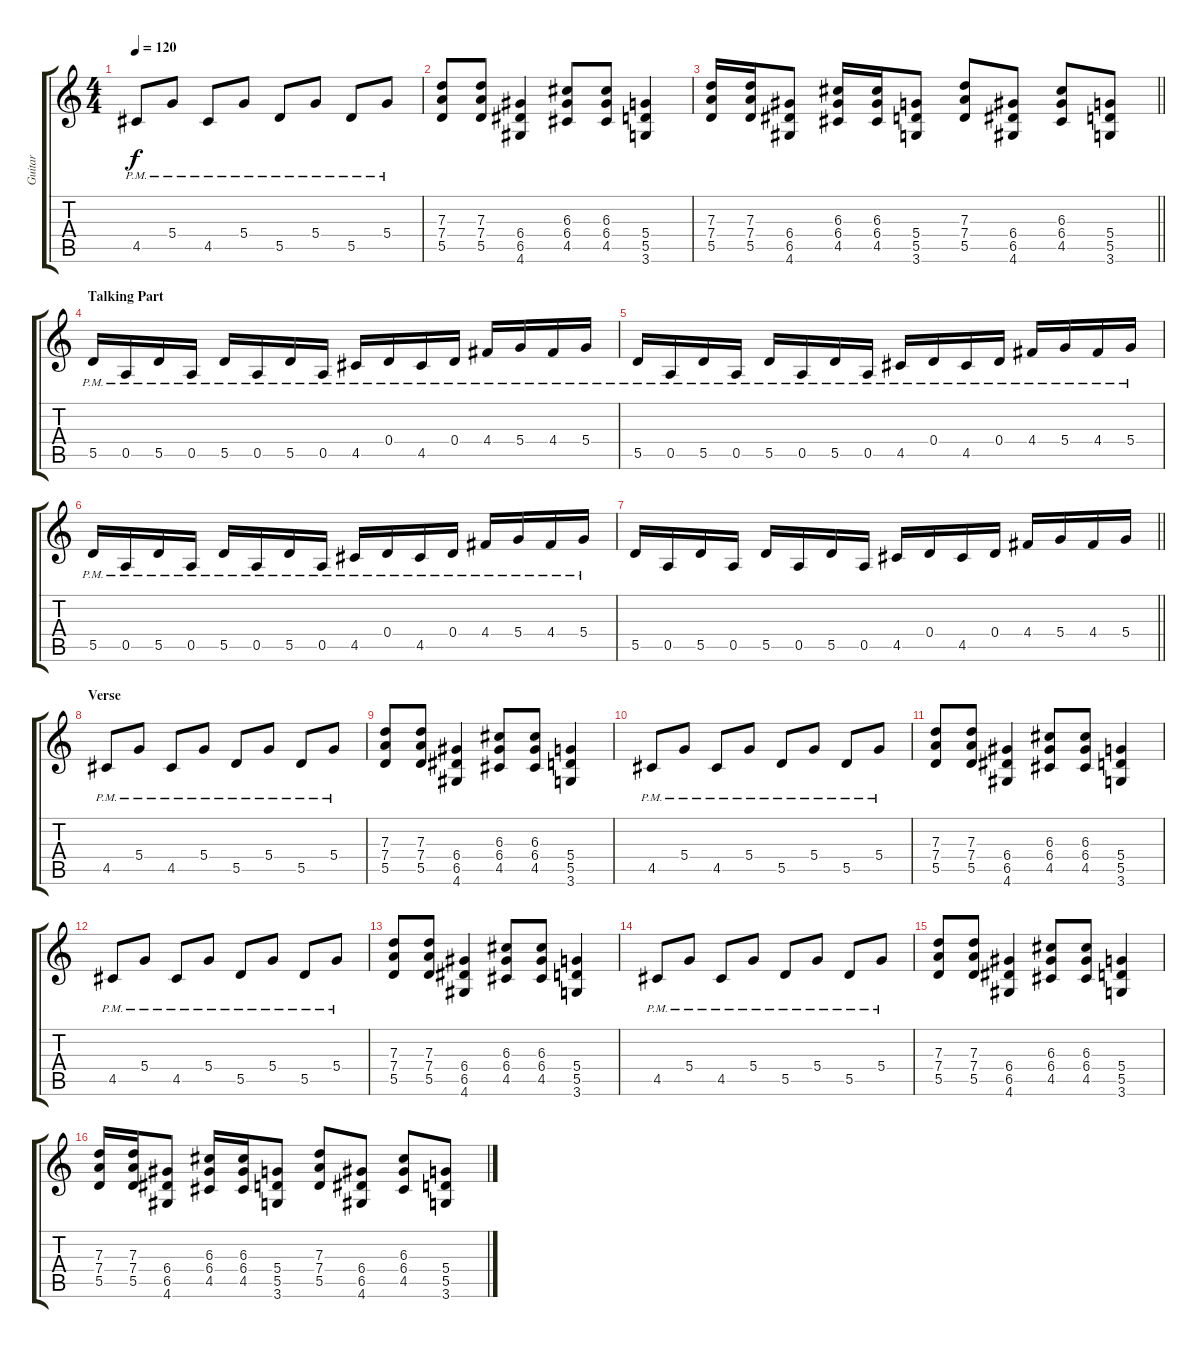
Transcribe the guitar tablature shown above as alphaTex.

\track ("Guitar" "Guitar") {instrument distortionguitar}
\staff {score tabs}
\tuning (E4 B3 G3 D3 A2 E2) {hide}
\ts (4 4)
\tempo 120
\clef g2
\ks c
4.5{pm}.8{dy f} 5.4{pm}.8 4.5{pm}.8 5.4{pm}.8 5.5{pm}.8 5.4{pm}.8 5.5{pm}.8 5.4{pm}.8 |
(7.3 7.4 5.5).8 (7.3 7.4 5.5).8 (6.4 6.5 4.6).4 (6.3 6.4 4.5).8 (6.3 6.4 4.5).8 (5.4 5.5 3.6).4 |
\barLineRight lightlight
(7.3 7.4 5.5).16 (7.3 7.4 5.5).16 (6.4 6.5 4.6).8 (6.3 6.4 4.5).16 (6.3 6.4 4.5).16 (5.4 5.5 3.6).8 (7.3 7.4 5.5).8 (6.4 6.5 4.6).8 (6.3 6.4 4.5).8 (5.4 5.5 3.6).8 |
\section ("" "Talking Part")
5.5{pm}.16 0.5{pm}.16 5.5{pm}.16 0.5{pm}.16 5.5{pm}.16 0.5{pm}.16 5.5{pm}.16 0.5{pm}.16 4.5{pm}.16 0.4{pm}.16 4.5{pm}.16 0.4{pm}.16 4.4{pm}.16 5.4{pm}.16 4.4{pm}.16 5.4{pm}.16 |
5.5{pm}.16 0.5{pm}.16 5.5{pm}.16 0.5{pm}.16 5.5{pm}.16 0.5{pm}.16 5.5{pm}.16 0.5{pm}.16 4.5{pm}.16 0.4{pm}.16 4.5{pm}.16 0.4{pm}.16 4.4{pm}.16 5.4{pm}.16 4.4{pm}.16 5.4{pm}.16 |
5.5{pm}.16 0.5{pm}.16 5.5{pm}.16 0.5{pm}.16 5.5{pm}.16 0.5{pm}.16 5.5{pm}.16 0.5{pm}.16 4.5{pm}.16 0.4{pm}.16 4.5{pm}.16 0.4{pm}.16 4.4{pm}.16 5.4{pm}.16 4.4{pm}.16 5.4{pm}.16 |
\barLineRight lightlight
5.5.16 0.5.16 5.5.16 0.5.16 5.5.16 0.5.16 5.5.16 0.5.16 4.5.16 0.4.16 4.5.16 0.4.16 4.4.16 5.4.16 4.4.16 5.4.16 |
\section ("" "Verse")
4.5{pm}.8 5.4{pm}.8 4.5{pm}.8 5.4{pm}.8 5.5{pm}.8 5.4{pm}.8 5.5{pm}.8 5.4{pm}.8 |
(7.3 7.4 5.5).8 (7.3 7.4 5.5).8 (6.4 6.5 4.6).4 (6.3 6.4 4.5).8 (6.3 6.4 4.5).8 (5.4 5.5 3.6).4 |
4.5{pm}.8 5.4{pm}.8 4.5{pm}.8 5.4{pm}.8 5.5{pm}.8 5.4{pm}.8 5.5{pm}.8 5.4{pm}.8 |
(7.3 7.4 5.5).8 (7.3 7.4 5.5).8 (6.4 6.5 4.6).4 (6.3 6.4 4.5).8 (6.3 6.4 4.5).8 (5.4 5.5 3.6).4 |
4.5{pm}.8 5.4{pm}.8 4.5{pm}.8 5.4{pm}.8 5.5{pm}.8 5.4{pm}.8 5.5{pm}.8 5.4{pm}.8 |
(7.3 7.4 5.5).8 (7.3 7.4 5.5).8 (6.4 6.5 4.6).4 (6.3 6.4 4.5).8 (6.3 6.4 4.5).8 (5.4 5.5 3.6).4 |
4.5{pm}.8 5.4{pm}.8 4.5{pm}.8 5.4{pm}.8 5.5{pm}.8 5.4{pm}.8 5.5{pm}.8 5.4{pm}.8 |
(7.3 7.4 5.5).8 (7.3 7.4 5.5).8 (6.4 6.5 4.6).4 (6.3 6.4 4.5).8 (6.3 6.4 4.5).8 (5.4 5.5 3.6).4 |
(7.3 7.4 5.5).16 (7.3 7.4 5.5).16 (6.4 6.5 4.6).8 (6.3 6.4 4.5).16 (6.3 6.4 4.5).16 (5.4 5.5 3.6).8 (7.3 7.4 5.5).8 (6.4 6.5 4.6).8 (6.3 6.4 4.5).8 (5.4 5.5 3.6).8
